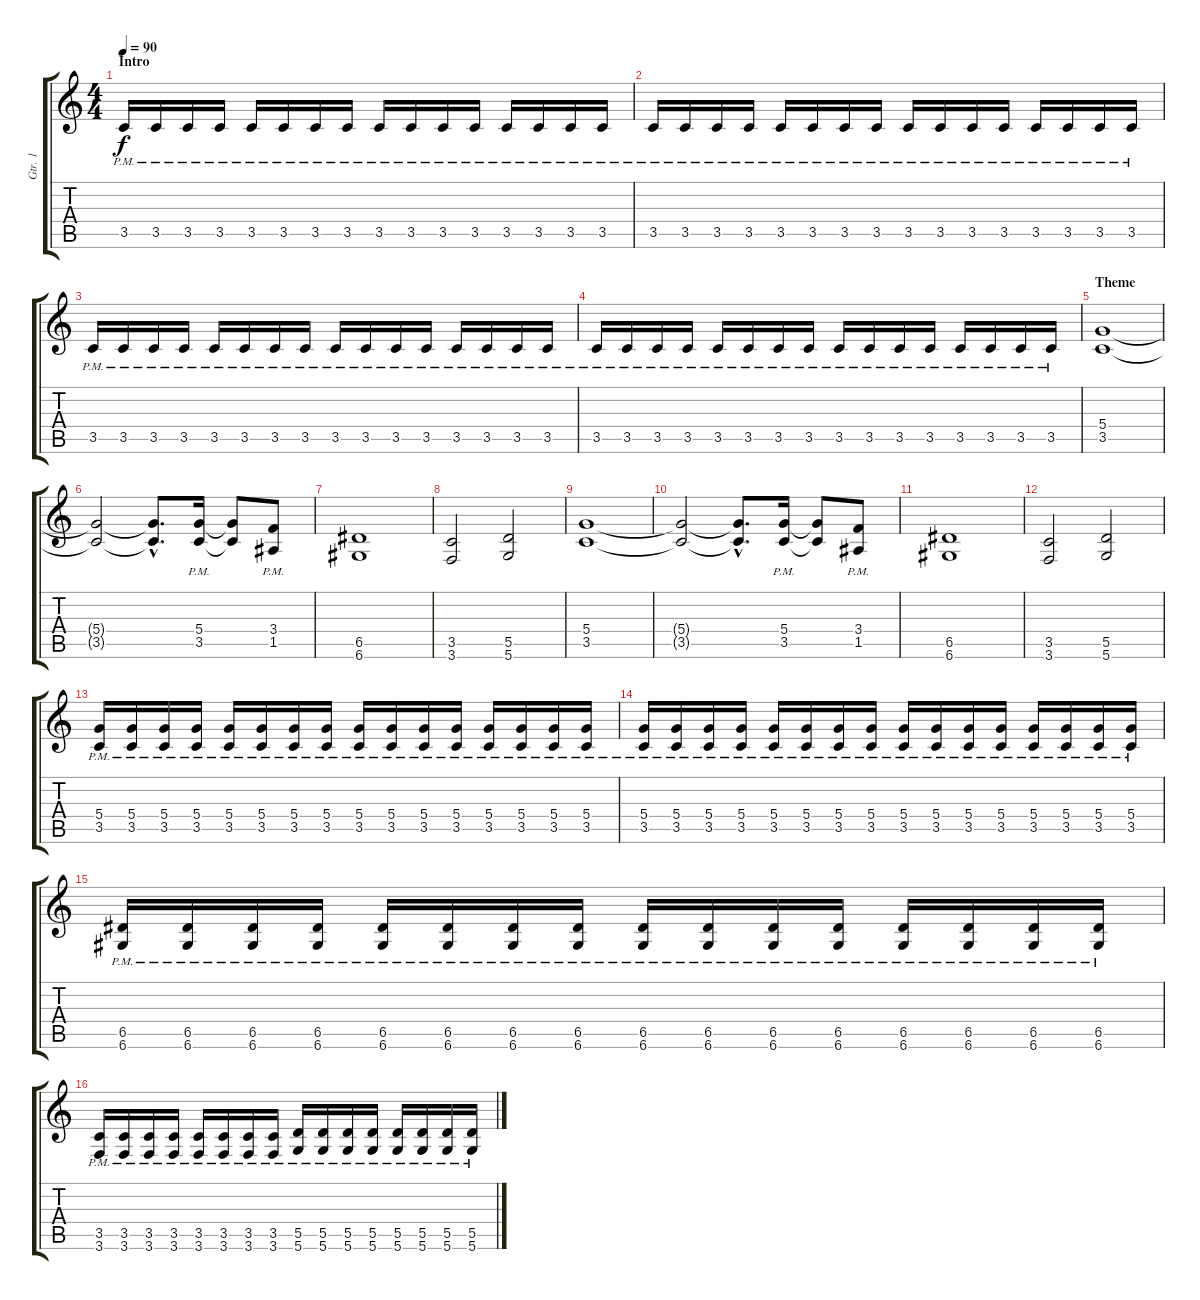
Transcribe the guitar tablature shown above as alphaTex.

\track ("Gtr. 1" "Gtr. 1") {instrument distortionguitar}
\staff {score tabs}
\tuning (E4 B3 G3 D3 A2 D2) {hide}
\ts (4 4)
\section ("" "Intro")
\tempo 90
\tempo 130
\tempo 90
\clef g2
\ks c
3.5{pm}.16{dy f instrument distortionguitar} 3.5{pm}.16 3.5{pm}.16 3.5{pm}.16 3.5{pm}.16 3.5{pm}.16 3.5{pm}.16 3.5{pm}.16 3.5{pm}.16 3.5{pm}.16 3.5{pm}.16 3.5{pm}.16 3.5{pm}.16 3.5{pm}.16 3.5{pm}.16 3.5{pm}.16 |
3.5{pm}.16 3.5{pm}.16 3.5{pm}.16 3.5{pm}.16 3.5{pm}.16 3.5{pm}.16 3.5{pm}.16 3.5{pm}.16 3.5{pm}.16 3.5{pm}.16 3.5{pm}.16 3.5{pm}.16 3.5{pm}.16 3.5{pm}.16 3.5{pm}.16 3.5{pm}.16 |
3.5{pm}.16 3.5{pm}.16 3.5{pm}.16 3.5{pm}.16 3.5{pm}.16 3.5{pm}.16 3.5{pm}.16 3.5{pm}.16 3.5{pm}.16 3.5{pm}.16 3.5{pm}.16 3.5{pm}.16 3.5{pm}.16 3.5{pm}.16 3.5{pm}.16 3.5{pm}.16 |
3.5{pm}.16 3.5{pm}.16 3.5{pm}.16 3.5{pm}.16 3.5{pm}.16 3.5{pm}.16 3.5{pm}.16 3.5{pm}.16 3.5{pm}.16 3.5{pm}.16 3.5{pm}.16 3.5{pm}.16 3.5{pm}.16 3.5{pm}.16 3.5{pm}.16 3.5{pm}.16 |
\section ("" "Theme")
(5.4 3.5).1 |
(5.4{t} 3.5{t}).2 (5.4{hac t} 3.5{hac t}).8{d} (5.4{pm} 3.5{pm}).16 (5.4{t} 3.5{t}).8 (3.4{pm} 1.5{pm}).8 |
(6.5 6.6).1 |
(3.5 3.6).2 (5.5 5.6).2 |
(5.4 3.5).1 |
(5.4{t} 3.5{t}).2 (5.4{hac t} 3.5{hac t}).8{d} (5.4{pm} 3.5{pm}).16 (5.4{t} 3.5{t}).8 (3.4{pm} 1.5{pm}).8 |
(6.5 6.6).1 |
(3.5 3.6).2 (5.5 5.6).2 |
(5.4{pm} 3.5{pm}).16 (5.4{pm} 3.5{pm}).16 (5.4{pm} 3.5{pm}).16 (5.4{pm} 3.5{pm}).16 (5.4{pm} 3.5{pm}).16 (5.4{pm} 3.5{pm}).16 (5.4{pm} 3.5{pm}).16 (5.4{pm} 3.5{pm}).16 (5.4{pm} 3.5{pm}).16 (5.4{pm} 3.5{pm}).16 (5.4{pm} 3.5{pm}).16 (5.4{pm} 3.5{pm}).16 (5.4{pm} 3.5{pm}).16 (5.4{pm} 3.5{pm}).16 (5.4{pm} 3.5{pm}).16 (5.4{pm} 3.5{pm}).16 |
(5.4{pm} 3.5{pm}).16 (5.4{pm} 3.5{pm}).16 (5.4{pm} 3.5{pm}).16 (5.4{pm} 3.5{pm}).16 (5.4{pm} 3.5{pm}).16 (5.4{pm} 3.5{pm}).16 (5.4{pm} 3.5{pm}).16 (5.4{pm} 3.5{pm}).16 (5.4{pm} 3.5{pm}).16 (5.4{pm} 3.5{pm}).16 (5.4{pm} 3.5{pm}).16 (5.4{pm} 3.5{pm}).16 (5.4{pm} 3.5{pm}).16 (5.4{pm} 3.5{pm}).16 (5.4{pm} 3.5{pm}).16 (5.4{pm} 3.5{pm}).16 |
(6.5{pm} 6.6{pm}).16 (6.5{pm} 6.6{pm}).16 (6.5{pm} 6.6{pm}).16 (6.5{pm} 6.6{pm}).16 (6.5{pm} 6.6{pm}).16 (6.5{pm} 6.6{pm}).16 (6.5{pm} 6.6{pm}).16 (6.5{pm} 6.6{pm}).16 (6.5{pm} 6.6{pm}).16 (6.5{pm} 6.6{pm}).16 (6.5{pm} 6.6{pm}).16 (6.5{pm} 6.6{pm}).16 (6.5{pm} 6.6{pm}).16 (6.5{pm} 6.6{pm}).16 (6.5{pm} 6.6{pm}).16 (6.5{pm} 6.6{pm}).16 |
(3.5{pm} 3.6{pm}).16 (3.5{pm} 3.6{pm}).16 (3.5{pm} 3.6{pm}).16 (3.5{pm} 3.6{pm}).16 (3.5{pm} 3.6{pm}).16 (3.5{pm} 3.6{pm}).16 (3.5{pm} 3.6{pm}).16 (3.5{pm} 3.6{pm}).16 (5.5{pm} 5.6{pm}).16 (5.5{pm} 5.6{pm}).16 (5.5{pm} 5.6{pm}).16 (5.5{pm} 5.6{pm}).16 (5.5{pm} 5.6{pm}).16 (5.5{pm} 5.6{pm}).16 (5.5{pm} 5.6{pm}).16 (5.5{pm} 5.6{pm}).16
